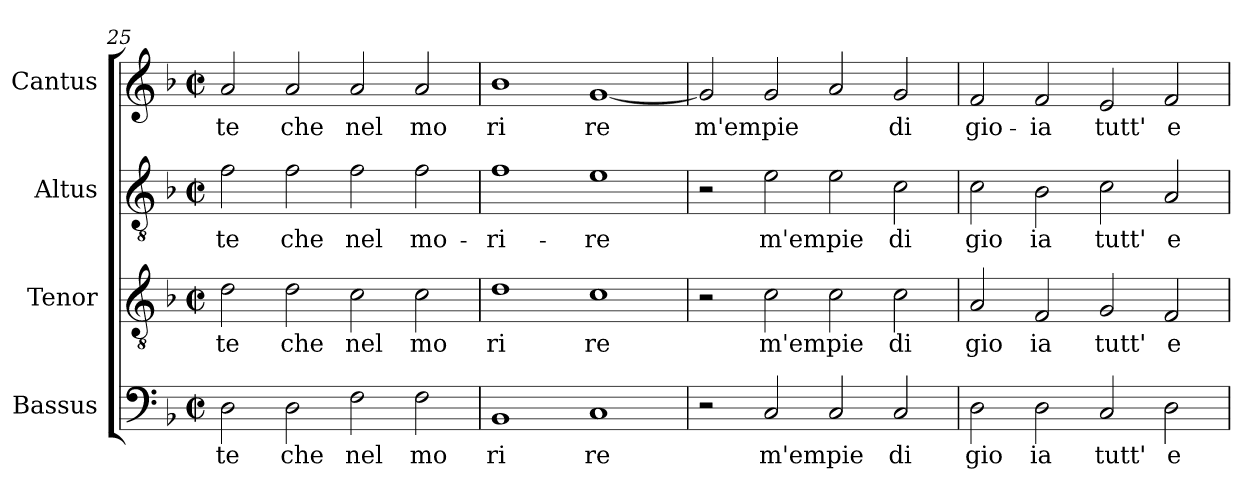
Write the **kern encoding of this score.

**kern	**text	**kern	**text	**kern	**text	**kern	**text
*part4	*part4	*part3	*part3	*part2	*part2	*part1	*part1
*staff4	*staff4	*staff3	*staff3	*staff2	*staff2	*staff1	*staff1
*I"Bassus	*	*I"Tenor	*	*I"Altus	*	*I"Cantus	*
*clefF4	*	*clefGv2	*	*clefGv2	*	*clefG2	*
*k[b-]	*	*k[b-]	*	*k[b-]	*	*k[b-]	*
*F:	*	*F:	*	*F:	*	*F:	*
*M2/2	*	*M2/2	*	*M2/2	*	*M2/2	*
*met(c|)	*	*met(c|)	*	*met(c|)	*	*met(c|)	*
=25	=25	=25	=25	=25	=25	=25	=25
!	!LO:LY:b:cj	!	!LO:LY:b:cj	!	!LO:LY:b:cj	!	!LO:LY:b:cj
2D\	te	2d\	te	2f\	-te	2a/	te
!	!LO:LY:b:cj	!	!LO:LY:b:cj	!	!LO:LY:b:cj	!	!LO:LY:b:cj
2D\	che	2d\	che	2f\	che	2a/	che
!	!LO:LY:b:cj	!	!LO:LY:b:cj	!	!LO:LY:b:cj	!	!LO:LY:b:cj
2F\	nel	2c\	nel	2f\	nel	2a/	nel
!	!LO:LY:b:cj	!	!LO:LY:b:cj	!	!LO:LY:b:cj	!	!LO:LY:b:cj
2F\	mo	2c\	mo	2f\	mo-	2a/	mo
=26	=26	=26	=26	=26	=26	=26	=26
!	!LO:LY:b:cj	!	!LO:LY:b:cj	!	!LO:LY:b:cj	!	!LO:LY:b:cj
1BB-	ri	1d	ri	1f	-ri-	1b-	ri
!	!LO:LY:b:cj	!	!LO:LY:b:cj	!	!LO:LY:b:cj	!	!LO:LY:b:cj
1C	re	1c	re	1e	-re	[>1g	re
!!LO:PB:g=z
=27	=27	=27	=27	=27	=27	=27	=27
!	!	!	!	!	!	!	!LO:LY:b
2r	.	2r	.	2r	.	2g/]	m'empie
!	!LO:LY:b:cj	!	!LO:LY:b:cj	!	!LO:LY:b:cj	!	!
2C/	m'empie	2c\	m'empie	2e\	m'empie	2g/	.
2C/	.	2c\	.	2e\	.	2a/	.
!	!LO:LY:b:cj	!	!LO:LY:b:cj	!	!LO:LY:b:cj	!	!LO:LY:b:cj
2C/	di	2c\	di	2c\	di	2g/	di
=28	=28	=28	=28	=28	=28	=28	=28
!	!LO:LY:b:cj	!	!LO:LY:b:cj	!	!LO:LY:b:cj	!	!LO:LY:b:cj
2D\	gio	2A/	gio	2c\	gio	2f/	gio-
!	!LO:LY:b:cj	!	!LO:LY:b:cj	!	!LO:LY:b:cj	!	!LO:LY:b:cj
2D\	ia	2F/	ia	2B-\	ia	2f/	-ia
!	!LO:LY:b:cj	!	!LO:LY:b:cj	!	!LO:LY:b:cj	!	!LO:LY:b:cj
2C/	tutt'	2G/	tutt'	2c\	tutt'	2e/	tutt'
!	!LO:LY:b:cj	!	!LO:LY:b:cj	!	!LO:LY:b:cj	!	!LO:LY:b:cj
2D\	e	2F/	e	2A/	e	2f/	e
=	=	=	=	=	=	=	=
*-	*-	*-	*-	*-	*-	*-	*-
